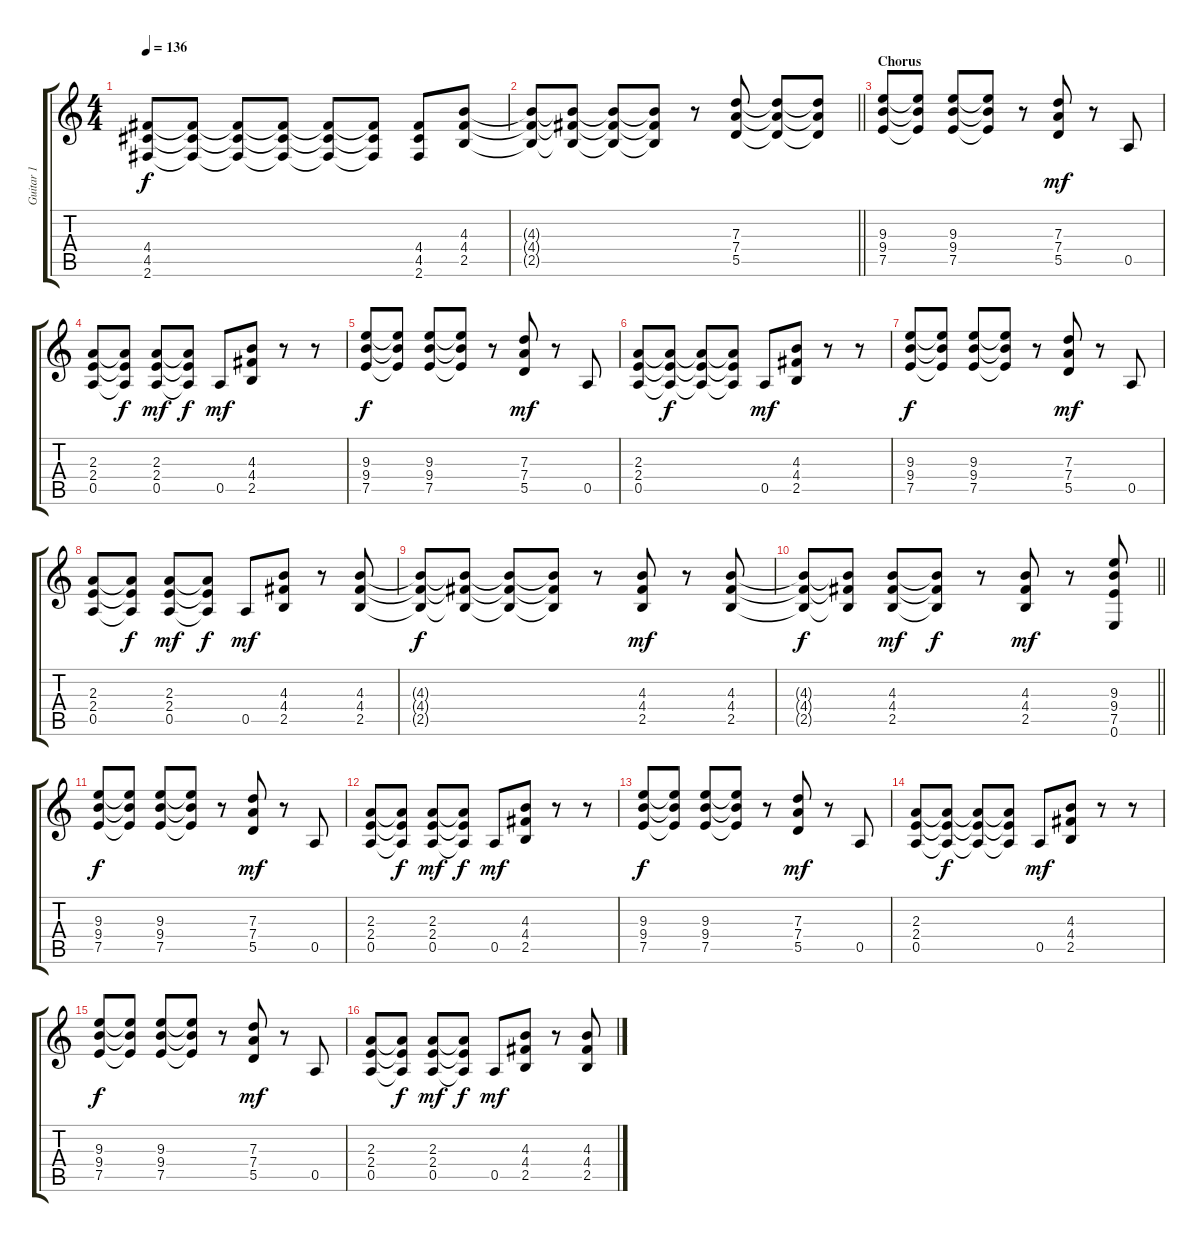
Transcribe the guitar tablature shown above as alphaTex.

\track ("Guitar 1" "Guitar 1") {instrument distortionguitar}
\staff {score tabs}
\tuning (E4 B3 G3 D3 A2 E2) {hide}
\ts (4 4)
\tempo 136
\clef g2
\ks c
(4.4{t} 4.5{t} 2.6{t}).8{dy f} (4.4{t} 4.5{t} 2.6{t}).8 (4.4{t} 4.5{t} 2.6{t}).8 (4.4{t} 4.5{t} 2.6{t}).8 (4.4{t} 4.5{t} 2.6{t}).8 (4.4{t} 4.5{t} 2.6{t}).8 (4.4 4.5 2.6).8 (4.3 4.4 2.5).8 |
\barLineRight lightlight
(4.3{t} 4.4{t} 2.5{t}).8 (4.3{t} 4.4{t} 2.5{t}).8 (4.3{t} 4.4{t} 2.5{t}).8 (4.3{t} 4.4{t} 2.5{t}).8 r.8 (7.3 7.4 5.5).8 (7.3{t} 7.4{t} 5.5{t}).8 (7.3{t} 7.4{t} 5.5{t}).8 |
\section ("" "Chorus")
(9.3 9.4 7.5).8 (9.3{t} 9.4{t} 7.5{t}).8 (9.3 9.4 7.5).8 (9.3{t} 9.4{t} 7.5{t}).8 r.8 (7.3 7.4 5.5).8{dy mf} r.8 0.5.8 |
(2.3 2.4 0.5).8 (2.3{t} 2.4{t} 0.5{t}).8{dy f} (2.3 2.4 0.5).8{dy mf} (2.3{t} 2.4{t} 0.5{t}).8{dy f} 0.5.8{dy mf} (4.3 4.4 2.5).8 r.8 r.8 |
(9.3 9.4 7.5).8{dy f} (9.3{t} 9.4{t} 7.5{t}).8 (9.3 9.4 7.5).8 (9.3{t} 9.4{t} 7.5{t}).8 r.8 (7.3 7.4 5.5).8{dy mf} r.8 0.5.8 |
(2.3 2.4 0.5).8 (2.3{t} 2.4{t} 0.5{t}).8{dy f} (2.3{t} 2.4{t} 0.5{t}).8 (2.3{t} 2.4{t} 0.5{t}).8 0.5.8{dy mf} (4.3 4.4 2.5).8 r.8 r.8 |
(9.3 9.4 7.5).8{dy f} (9.3{t} 9.4{t} 7.5{t}).8 (9.3 9.4 7.5).8 (9.3{t} 9.4{t} 7.5{t}).8 r.8 (7.3 7.4 5.5).8{dy mf} r.8 0.5.8 |
(2.3 2.4 0.5).8 (2.3{t} 2.4{t} 0.5{t}).8{dy f} (2.3 2.4 0.5).8{dy mf} (2.3{t} 2.4{t} 0.5{t}).8{dy f} 0.5.8{dy mf} (4.3 4.4 2.5).8 r.8 (4.3 4.4 2.5).8 |
(4.3{t} 4.4{t} 2.5{t}).8{dy f} (4.3{t} 4.4{t} 2.5{t}).8 (4.3{t} 4.4{t} 2.5{t}).8 (4.3{t} 4.4{t} 2.5{t}).8 r.8 (4.3 4.4 2.5).8{dy mf} r.8 (4.3 4.4 2.5).8 |
\barLineRight lightlight
(4.3{t} 4.4{t} 2.5{t}).8{dy f} (4.3{t} 4.4{t} 2.5{t}).8 (4.3 4.4 2.5).8{dy mf} (4.3{t} 4.4{t} 2.5{t}).8{dy f} r.8 (4.3 4.4 2.5).8{dy mf} r.8 (9.3 9.4 7.5 0.6).8 |
(9.3 9.4 7.5).8{dy f} (9.3{t} 9.4{t} 7.5{t}).8 (9.3 9.4 7.5).8 (9.3{t} 9.4{t} 7.5{t}).8 r.8 (7.3 7.4 5.5).8{dy mf} r.8 0.5.8 |
(2.3 2.4 0.5).8 (2.3{t} 2.4{t} 0.5{t}).8{dy f} (2.3 2.4 0.5).8{dy mf} (2.3{t} 2.4{t} 0.5{t}).8{dy f} 0.5.8{dy mf} (4.3 4.4 2.5).8 r.8 r.8 |
(9.3 9.4 7.5).8{dy f} (9.3{t} 9.4{t} 7.5{t}).8 (9.3 9.4 7.5).8 (9.3{t} 9.4{t} 7.5{t}).8 r.8 (7.3 7.4 5.5).8{dy mf} r.8 0.5.8 |
(2.3 2.4 0.5).8 (2.3{t} 2.4{t} 0.5{t}).8{dy f} (2.3{t} 2.4{t} 0.5{t}).8 (2.3{t} 2.4{t} 0.5{t}).8 0.5.8{dy mf} (4.3 4.4 2.5).8 r.8 r.8 |
(9.3 9.4 7.5).8{dy f} (9.3{t} 9.4{t} 7.5{t}).8 (9.3 9.4 7.5).8 (9.3{t} 9.4{t} 7.5{t}).8 r.8 (7.3 7.4 5.5).8{dy mf} r.8 0.5.8 |
(2.3 2.4 0.5).8 (2.3{t} 2.4{t} 0.5{t}).8{dy f} (2.3 2.4 0.5).8{dy mf} (2.3{t} 2.4{t} 0.5{t}).8{dy f} 0.5.8{dy mf} (4.3 4.4 2.5).8 r.8 (4.3 4.4 2.5).8
